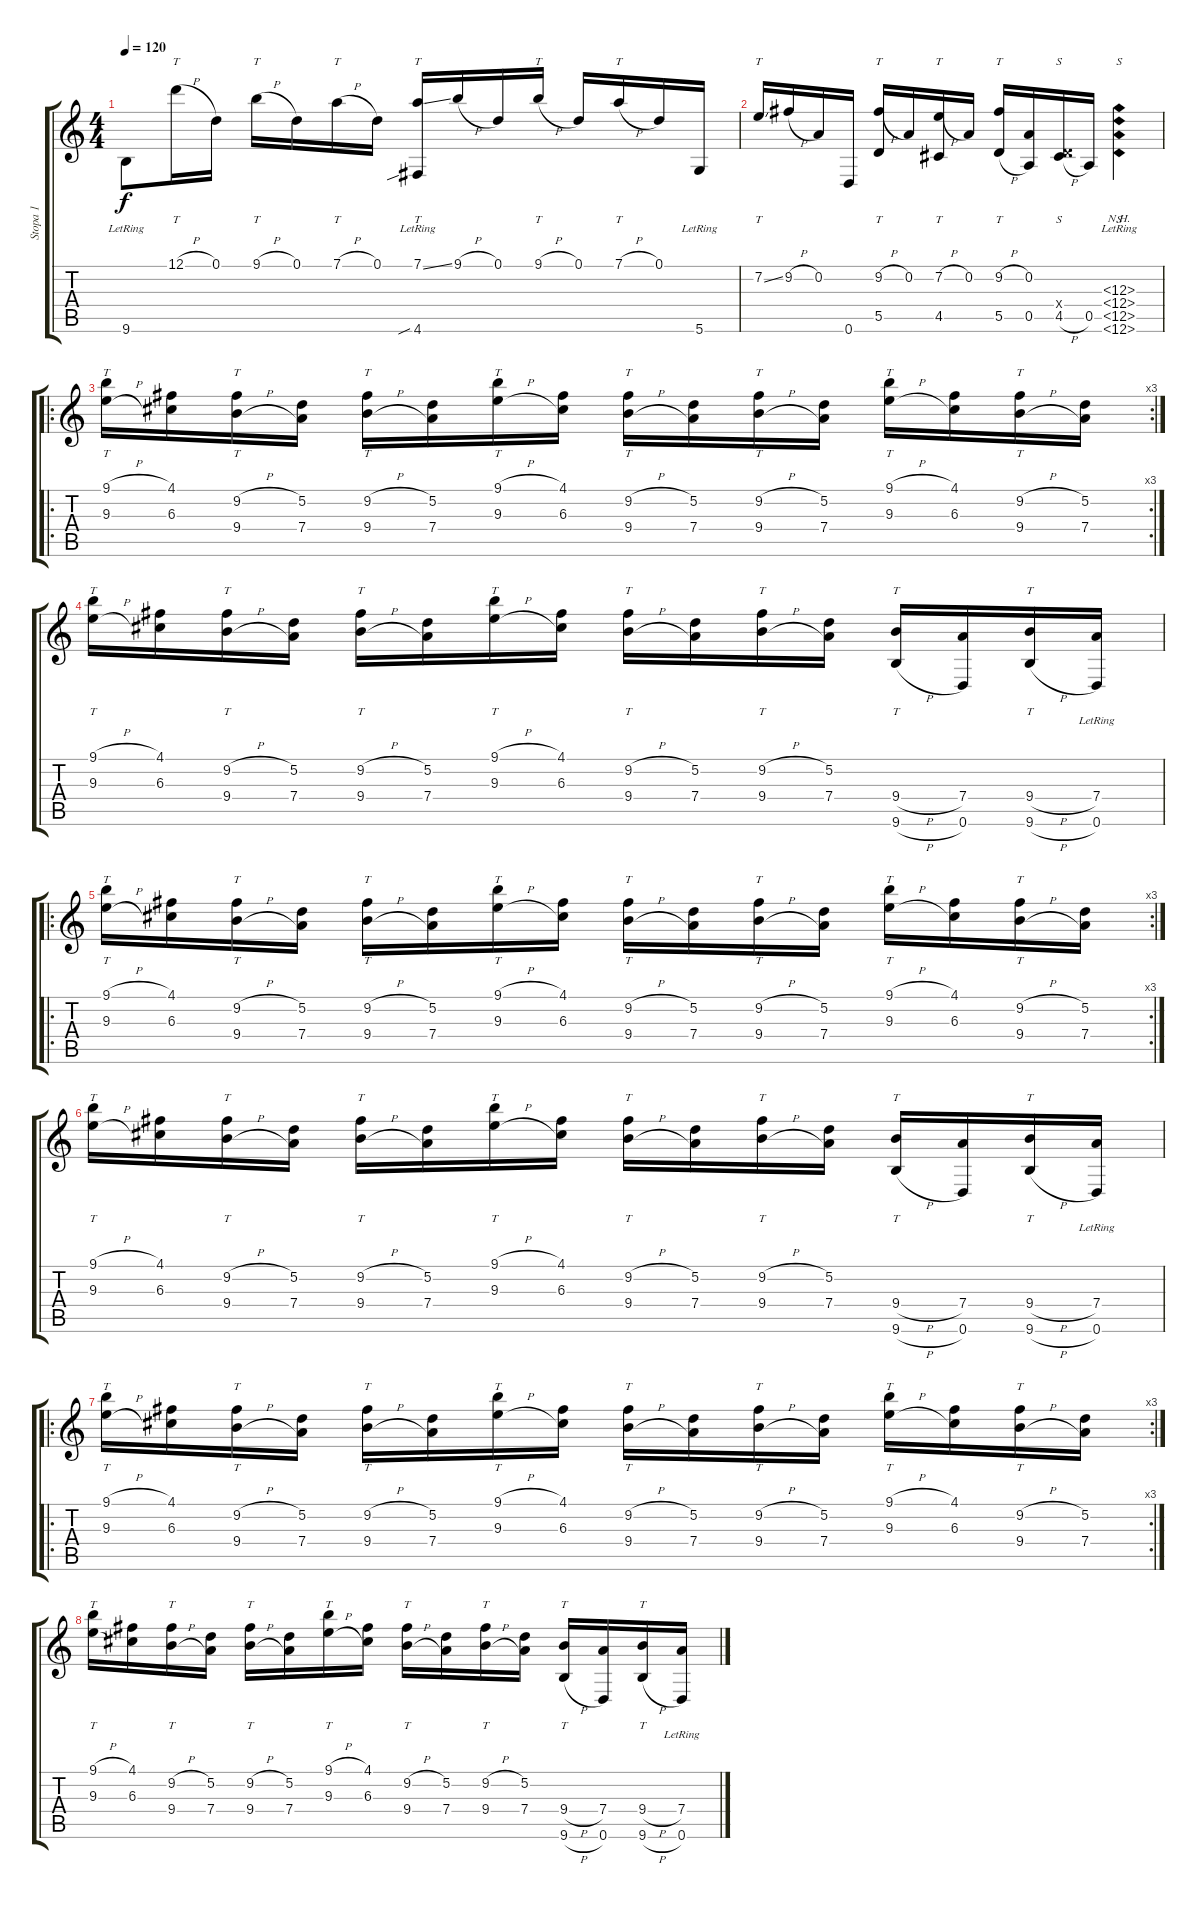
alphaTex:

\track ("Stopa 1" "Stopa 1") {instrument acousticguitarsteel}
\staff {score tabs}
\tuning (D4 A3 G3 D3 A2 D2) {hide}
\ts (4 4)
\tempo 120
\clef g2
\ks c
9.6{lr}.8{dy f} 12.1{h}.16{tt} 0.1.16 9.1{h}.16{tt} 0.1.16 7.1{h}.16{tt} 0.1.16 (7.1{ss} 4.6{sib lr}).16{tt} 9.1{h}.16 0.1.16 9.1{h}.16{tt} 0.1.16 7.1{h}.16{tt} 0.1.16 5.6{lr}.16 |
7.2{ss}.16{tt} 9.2{h}.16 0.2.16 0.6.16 (9.2{h} 5.5).16{tt} 0.2.16 (7.2{h} 4.5).16{tt} 0.2.16 (9.2{h} 5.5{h}).16{tt} (0.2 0.5).16 (0.4{x} 4.5{h}).16{s} 0.5.16 (12.3{nh lr} 12.4{nh lr} 12.5{nh lr} 12.6{nh lr}).4{s} |
\ro
\rc 3
(9.1{h} 9.3{h}).16{tt} (4.1 6.3).16 (9.2{h} 9.4{h}).16{tt} (5.2 7.4).16 (9.2{h} 9.4{h}).16{tt} (5.2 7.4).16 (9.1{h} 9.3{h}).16{tt} (4.1 6.3).16 (9.2{h} 9.4{h}).16{tt} (5.2 7.4).16 (9.2{h} 9.4{h}).16{tt} (5.2 7.4).16 (9.1{h} 9.3{h}).16{tt} (4.1 6.3).16 (9.2{h} 9.4{h}).16{tt} (5.2 7.4).16 |
(9.1{h} 9.3{h}).16{tt} (4.1 6.3).16 (9.2{h} 9.4{h}).16{tt} (5.2 7.4).16 (9.2{h} 9.4{h}).16{tt} (5.2 7.4).16 (9.1{h} 9.3{h}).16{tt} (4.1 6.3).16 (9.2{h} 9.4{h}).16{tt} (5.2 7.4).16 (9.2{h} 9.4{h}).16{tt} (5.2 7.4).16 (9.4{h} 9.6{h}).16{tt} (7.4 0.6).16 (9.4{h} 9.6{h}).16{tt} (7.4 0.6{lr}).16 |
\ro
\rc 3
(9.1{h} 9.3{h}).16{tt} (4.1 6.3).16 (9.2{h} 9.4{h}).16{tt} (5.2 7.4).16 (9.2{h} 9.4{h}).16{tt} (5.2 7.4).16 (9.1{h} 9.3{h}).16{tt} (4.1 6.3).16 (9.2{h} 9.4{h}).16{tt} (5.2 7.4).16 (9.2{h} 9.4{h}).16{tt} (5.2 7.4).16 (9.1{h} 9.3{h}).16{tt} (4.1 6.3).16 (9.2{h} 9.4{h}).16{tt} (5.2 7.4).16 |
(9.1{h} 9.3{h}).16{tt} (4.1 6.3).16 (9.2{h} 9.4{h}).16{tt} (5.2 7.4).16 (9.2{h} 9.4{h}).16{tt} (5.2 7.4).16 (9.1{h} 9.3{h}).16{tt} (4.1 6.3).16 (9.2{h} 9.4{h}).16{tt} (5.2 7.4).16 (9.2{h} 9.4{h}).16{tt} (5.2 7.4).16 (9.4{h} 9.6{h}).16{tt} (7.4 0.6).16 (9.4{h} 9.6{h}).16{tt} (7.4 0.6{lr}).16 |
\ro
\rc 3
(9.1{h} 9.3{h}).16{tt} (4.1 6.3).16 (9.2{h} 9.4{h}).16{tt} (5.2 7.4).16 (9.2{h} 9.4{h}).16{tt} (5.2 7.4).16 (9.1{h} 9.3{h}).16{tt} (4.1 6.3).16 (9.2{h} 9.4{h}).16{tt} (5.2 7.4).16 (9.2{h} 9.4{h}).16{tt} (5.2 7.4).16 (9.1{h} 9.3{h}).16{tt} (4.1 6.3).16 (9.2{h} 9.4{h}).16{tt} (5.2 7.4).16 |
(9.1{h} 9.3{h}).16{tt} (4.1 6.3).16 (9.2{h} 9.4{h}).16{tt} (5.2 7.4).16 (9.2{h} 9.4{h}).16{tt} (5.2 7.4).16 (9.1{h} 9.3{h}).16{tt} (4.1 6.3).16 (9.2{h} 9.4{h}).16{tt} (5.2 7.4).16 (9.2{h} 9.4{h}).16{tt} (5.2 7.4).16 (9.4{h} 9.6{h}).16{tt} (7.4 0.6).16 (9.4{h} 9.6{h}).16{tt} (7.4 0.6{lr}).16
